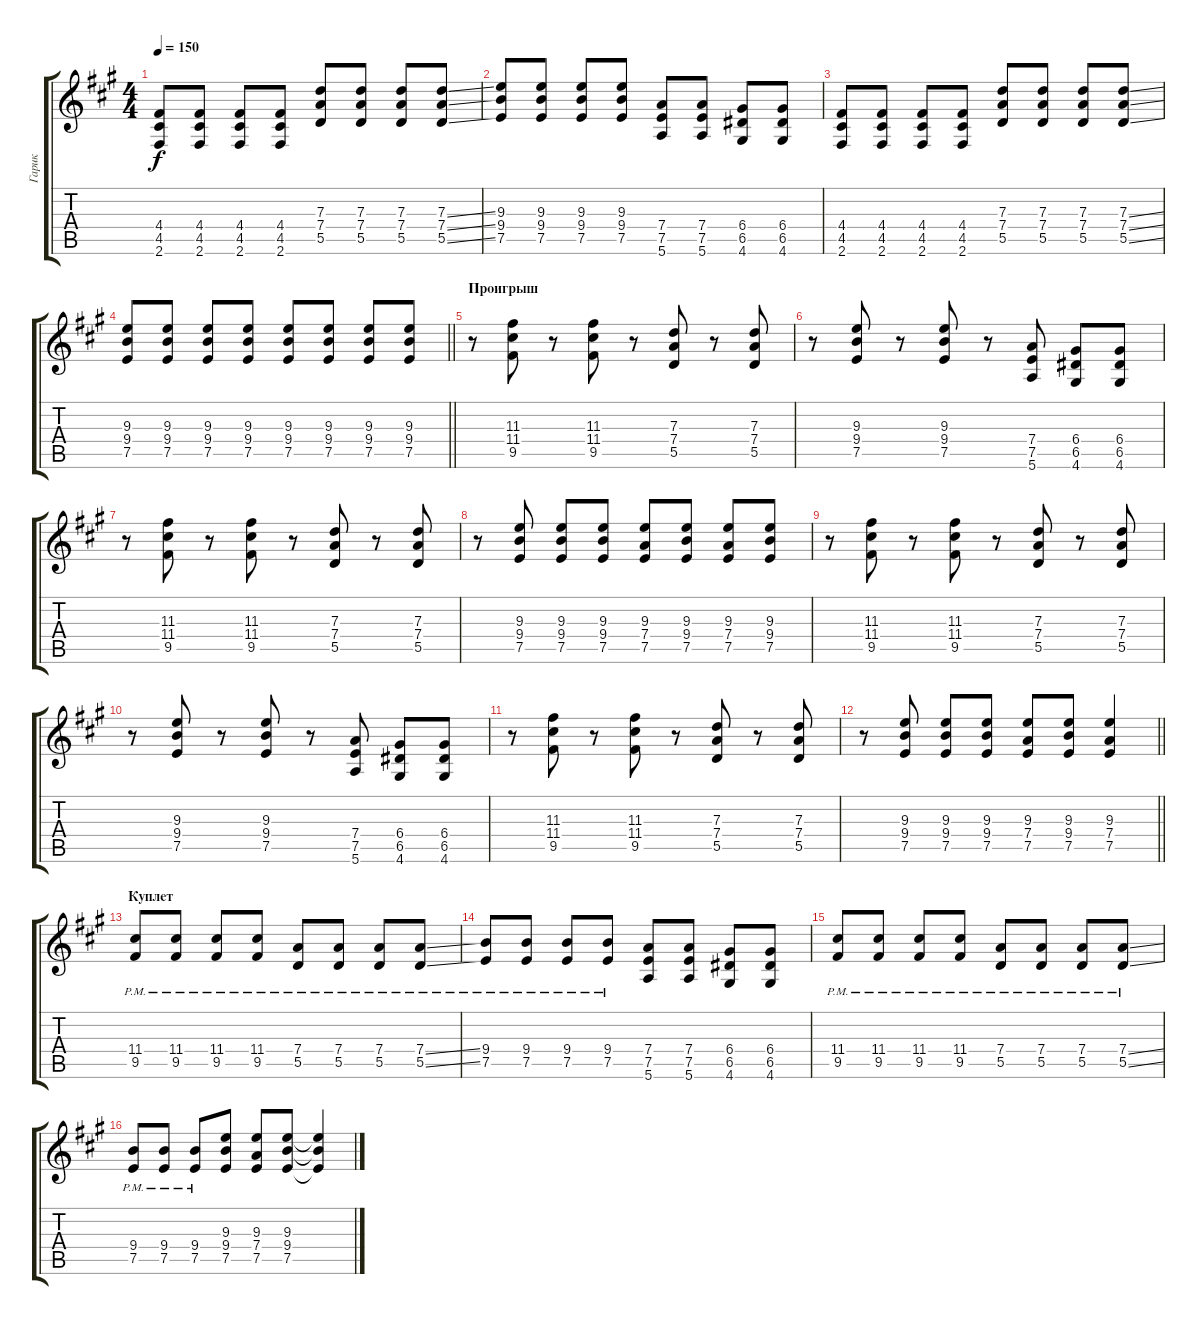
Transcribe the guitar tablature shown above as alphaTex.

\track ("Гарик" "Гарик") {instrument electricguitarclean}
\staff {score tabs}
\tuning (E4 B3 G3 D3 A2 E2) {hide}
\ts (4 4)
\tempo 150
\clef g2
\ks f#minor
(4.4 4.5 2.6).8{dy f} (4.4 4.5 2.6).8 (4.4 4.5 2.6).8 (4.4 4.5 2.6).8 (7.3 7.4 5.5).8 (7.3 7.4 5.5).8 (7.3 7.4 5.5).8 (7.3{ss} 7.4{ss} 5.5{ss}).8 |
(9.3 9.4 7.5).8 (9.3 9.4 7.5).8 (9.3 9.4 7.5).8 (9.3 9.4 7.5).8 (7.4 7.5 5.6).8 (7.4 7.5 5.6).8 (6.4 6.5 4.6).8 (6.4 6.5 4.6).8 |
(4.4 4.5 2.6).8 (4.4 4.5 2.6).8 (4.4 4.5 2.6).8 (4.4 4.5 2.6).8 (7.3 7.4 5.5).8 (7.3 7.4 5.5).8 (7.3 7.4 5.5).8 (7.3{ss} 7.4{ss} 5.5{ss}).8 |
\barLineRight lightlight
(9.3 9.4 7.5).8 (9.3 9.4 7.5).8 (9.3 9.4 7.5).8 (9.3 9.4 7.5).8 (9.3 9.4 7.5).8 (9.3 9.4 7.5).8 (9.3 9.4 7.5).8 (9.3 9.4 7.5).8 |
\section ("" "Проигрыш")
r.8 (11.3 11.4 9.5).8 r.8 (11.3 11.4 9.5).8 r.8 (7.3 7.4 5.5).8 r.8 (7.3 7.4 5.5).8 |
r.8 (9.3 9.4 7.5).8 r.8 (9.3 9.4 7.5).8 r.8 (7.4 7.5 5.6).8 (6.4 6.5 4.6).8 (6.4 6.5 4.6).8 |
r.8 (11.3 11.4 9.5).8 r.8 (11.3 11.4 9.5).8 r.8 (7.3 7.4 5.5).8 r.8 (7.3 7.4 5.5).8 |
r.8 (9.3 9.4 7.5).8 (9.3 9.4 7.5).8 (9.3 9.4 7.5).8 (9.3 7.4 7.5).8 (9.3 9.4 7.5).8 (9.3 7.4 7.5).8 (9.3 9.4 7.5).8 |
r.8 (11.3 11.4 9.5).8 r.8 (11.3 11.4 9.5).8 r.8 (7.3 7.4 5.5).8 r.8 (7.3 7.4 5.5).8 |
r.8 (9.3 9.4 7.5).8 r.8 (9.3 9.4 7.5).8 r.8 (7.4 7.5 5.6).8 (6.4 6.5 4.6).8 (6.4 6.5 4.6).8 |
r.8 (11.3 11.4 9.5).8 r.8 (11.3 11.4 9.5).8 r.8 (7.3 7.4 5.5).8 r.8 (7.3 7.4 5.5).8 |
\barLineRight lightlight
r.8 (9.3 9.4 7.5).8 (9.3 9.4 7.5).8 (9.3 9.4 7.5).8 (9.3 7.4 7.5).8 (9.3 9.4 7.5).8 (9.3 7.4 7.5).4 |
\section ("" "Куплет")
(11.4{pm} 9.5{pm}).8{instrument distortionguitar} (11.4{pm} 9.5{pm}).8 (11.4{pm} 9.5{pm}).8 (11.4{pm} 9.5{pm}).8 (7.4{pm} 5.5{pm}).8 (7.4{pm} 5.5{pm}).8 (7.4{pm} 5.5{pm}).8 (7.4{ss pm} 5.5{ss pm}).8 |
(9.4{pm} 7.5{pm}).8 (9.4{pm} 7.5{pm}).8 (9.4{pm} 7.5{pm}).8 (9.4{pm} 7.5{pm}).8 (7.4 7.5 5.6).8 (7.4 7.5 5.6).8 (6.4 6.5 4.6).8 (6.4 6.5 4.6).8 |
(11.4{pm} 9.5{pm}).8{instrument distortionguitar} (11.4{pm} 9.5{pm}).8 (11.4{pm} 9.5{pm}).8 (11.4{pm} 9.5{pm}).8 (7.4{pm} 5.5{pm}).8 (7.4{pm} 5.5{pm}).8 (7.4{pm} 5.5{pm}).8 (7.4{ss pm} 5.5{ss pm}).8 |
(9.4{pm} 7.5{pm}).8 (9.4{pm} 7.5{pm}).8 (9.4{pm} 7.5{pm}).8 (9.3 9.4 7.5).8 (9.3 7.4 7.5).8 (9.3 9.4 7.5).8 (9.3{t} 9.4{t} 7.5{t}).4
